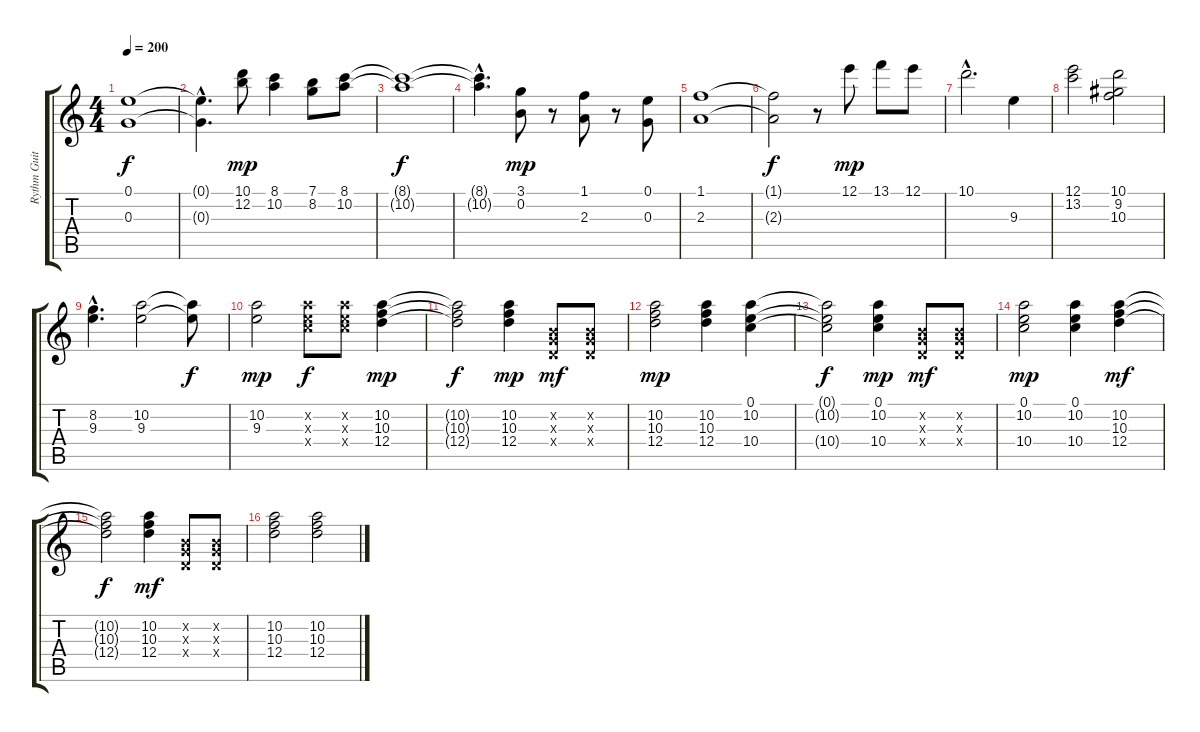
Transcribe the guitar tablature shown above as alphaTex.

\track ("Rythm Guitar " "Rythm Guit") {instrument distortionguitar}
\staff {score tabs}
\tuning (E4 B3 G3 D3 A2 E2) {hide}
\ts (4 4)
\tempo 200
\clef g2
\ks c
(0.1{t} 0.3{t}).1{dy f} |
(0.1{hac t} 0.3{hac t}).4{d} (10.1 12.2).8{dy mp} (8.1 10.2).4 (7.1 8.2).8 (8.1 10.2).8 |
(8.1{t} 10.2{t}).1{dy f} |
(8.1{hac t} 10.2{hac t}).4{d} (3.1 0.2).8{dy mp} r.8 (1.1 2.3).8 r.8 (0.1 0.3).8 |
(1.1 2.3).1 |
(1.1{t} 2.3{t}).2{dy f} r.8 12.1.8{dy mp} 13.1.8 12.1.8 |
10.1{hac}.2{d} 9.3.4 |
(12.1 13.2).2 (10.1 9.2 10.3).2 |
(8.2{hac} 9.3{hac}).4{d volume 15} (10.2 9.3).2 (10.2{t} 9.3{t}).8{dy f} |
(10.2 9.3).2{dy mp} (10.2{x} 9.3{x} 10.4{x}).8{dy f} (10.2{x} 9.3{x} 10.4{x}).8 (10.2 10.3 12.4).4{dy mp} |
(10.2{t} 10.3{t} 12.4{t}).2{dy f} (10.2 10.3 12.4).4{dy mp} (0.2{x} 0.3{x} 0.4{x}).8{dy mf} (0.2{x} 0.3{x} 0.4{x}).8 |
(10.2 10.3 12.4).2{dy mp} (10.2 10.3 12.4).4 (0.1 10.2 10.4).4 |
(0.1{t} 10.2{t} 10.4{t}).2{dy f} (0.1 10.2 10.4).4{dy mp} (0.2{x} 0.3{x} 0.4{x}).8{dy mf} (0.2{x} 0.3{x} 0.4{x}).8 |
(0.1 10.2 10.4).2{dy mp} (0.1 10.2 10.4).4 (10.2 10.3 12.4).4{dy mf} |
(10.2{t} 10.3{t} 12.4{t}).2{dy f} (10.2 10.3 12.4).4{dy mf} (0.2{x} 0.3{x} 0.4{x}).8 (0.2{x} 0.3{x} 0.4{x}).8 |
(10.2 10.3 12.4).2 (10.2 10.3 12.4).2
